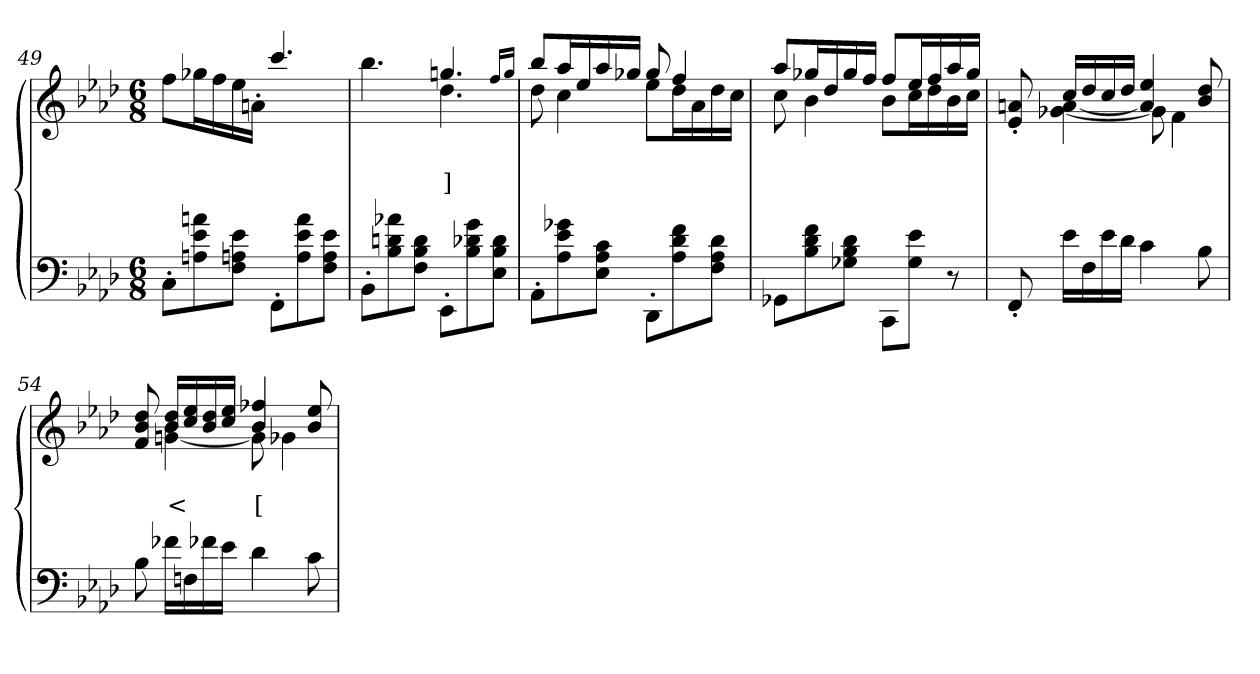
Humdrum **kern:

**kern	**kern	**text	**text
*part2	*part1	*part1	*part1
*staff2	*staff1	*staff1	*staff1
*clefF4	*clefG2	*	*
*k[b-e-a-d-]	*k[b-e-a-d-]	*	*
*M6/8	*M6/8	*	*
=49	=49	=49	=49
8C'>L	8ffL	.	.
8an 8e- 8An	16gg-XL	.	.
.	16ff	.	.
8e- 8An 8FJ	16ee-	.	.
.	16an'>JJ	.	.
8FF'>L	4.ccc/	.	.
8a 8e- 8A	.	.	.
8e- 8A 8FJ	.	.	.
=50	=50	=50	=50
*	*^	*	*
8BB-'>L	4.bb-	4.ryy	.	.
8a-X 8dn 8B-	.	.	.	.
8d 8B- 8FJ	.	.	.	.
8EE-'>L	4.ggn	4.dd-	.	]
8g 8d-X 8B-	.	.	.	.
8d- 8B- 8E-J	.	.	.	.
.	16qqffLL	.	.	.
.	16qqggJJ	.	.	.
=51	=51	=51	=51	=51
8AA-'>L	8bb-L	8dd-	.	.
8g-X 8e- 8A-	16aa-L	4cc	.	.
.	16ee-	.	.	.
8c 8A- 8E-J	16aa-	.	.	.
.	16gg-XJJ	.	.	.
8DD-'>L	8gg-	8ee-L	.	.
8f 8d- 8A-	4ff	16dd-L	.	.
.	.	16a-	.	.
8d- 8A- 8FJ	.	16dd-	.	.
.	.	16ccJJ	.	.
=52	=52	=52	=52	=52
8GG-XL	8aa-L	8cc	.	.
8f 8d- 8B-	16gg-XL	4b-	.	.
.	16dd-	.	.	.
8d- 8B- 8G-J	16gg-	.	.	.
.	16ffJJ	.	.	.
8CCL	8ffL	8b-L	.	.
8e- 8G-J	16ee-L	16ccL	.	.
.	16ff	16dd-	.	.
8r	16aa-	16b-	.	.
.	16gg-JJ	16ccJJ	.	.
=53	=53	=53	=53	=53
8FF'>	8an'> 8e-'>	8ryy	.	.
16e-LL	16ccLL	[4a [4g-X	.	.
16F	16dd-	.	.	.
16e-	16cc	.	.	.
16d-JJ	16dd-JJ	.	.	.
4c	4ee- 4a]	8g-]	.	.
.	.	4f	.	.
8B-	8dd- 8b-	.	.	.
=54	=54	=54	=54	=54
8B-	8dd- 8b- 8f	8ryy	.	.
16f-XLL	16dd- 16b-LL	4b- [4gn	.	<
16Fn	16ee- 16cc	.	.	.
16f-X	16dd- 16b-	.	.	.
16e-JJ	16ee- 16ccJJ	.	.	.
4d-	4ff-X 4b-	8g]	.	[
.	.	4g-X	.	.
8c	8ee- 8b-	.	.	.
*	*v	*v	*	*
=	=	=	=
*-	*-	*-	*-
